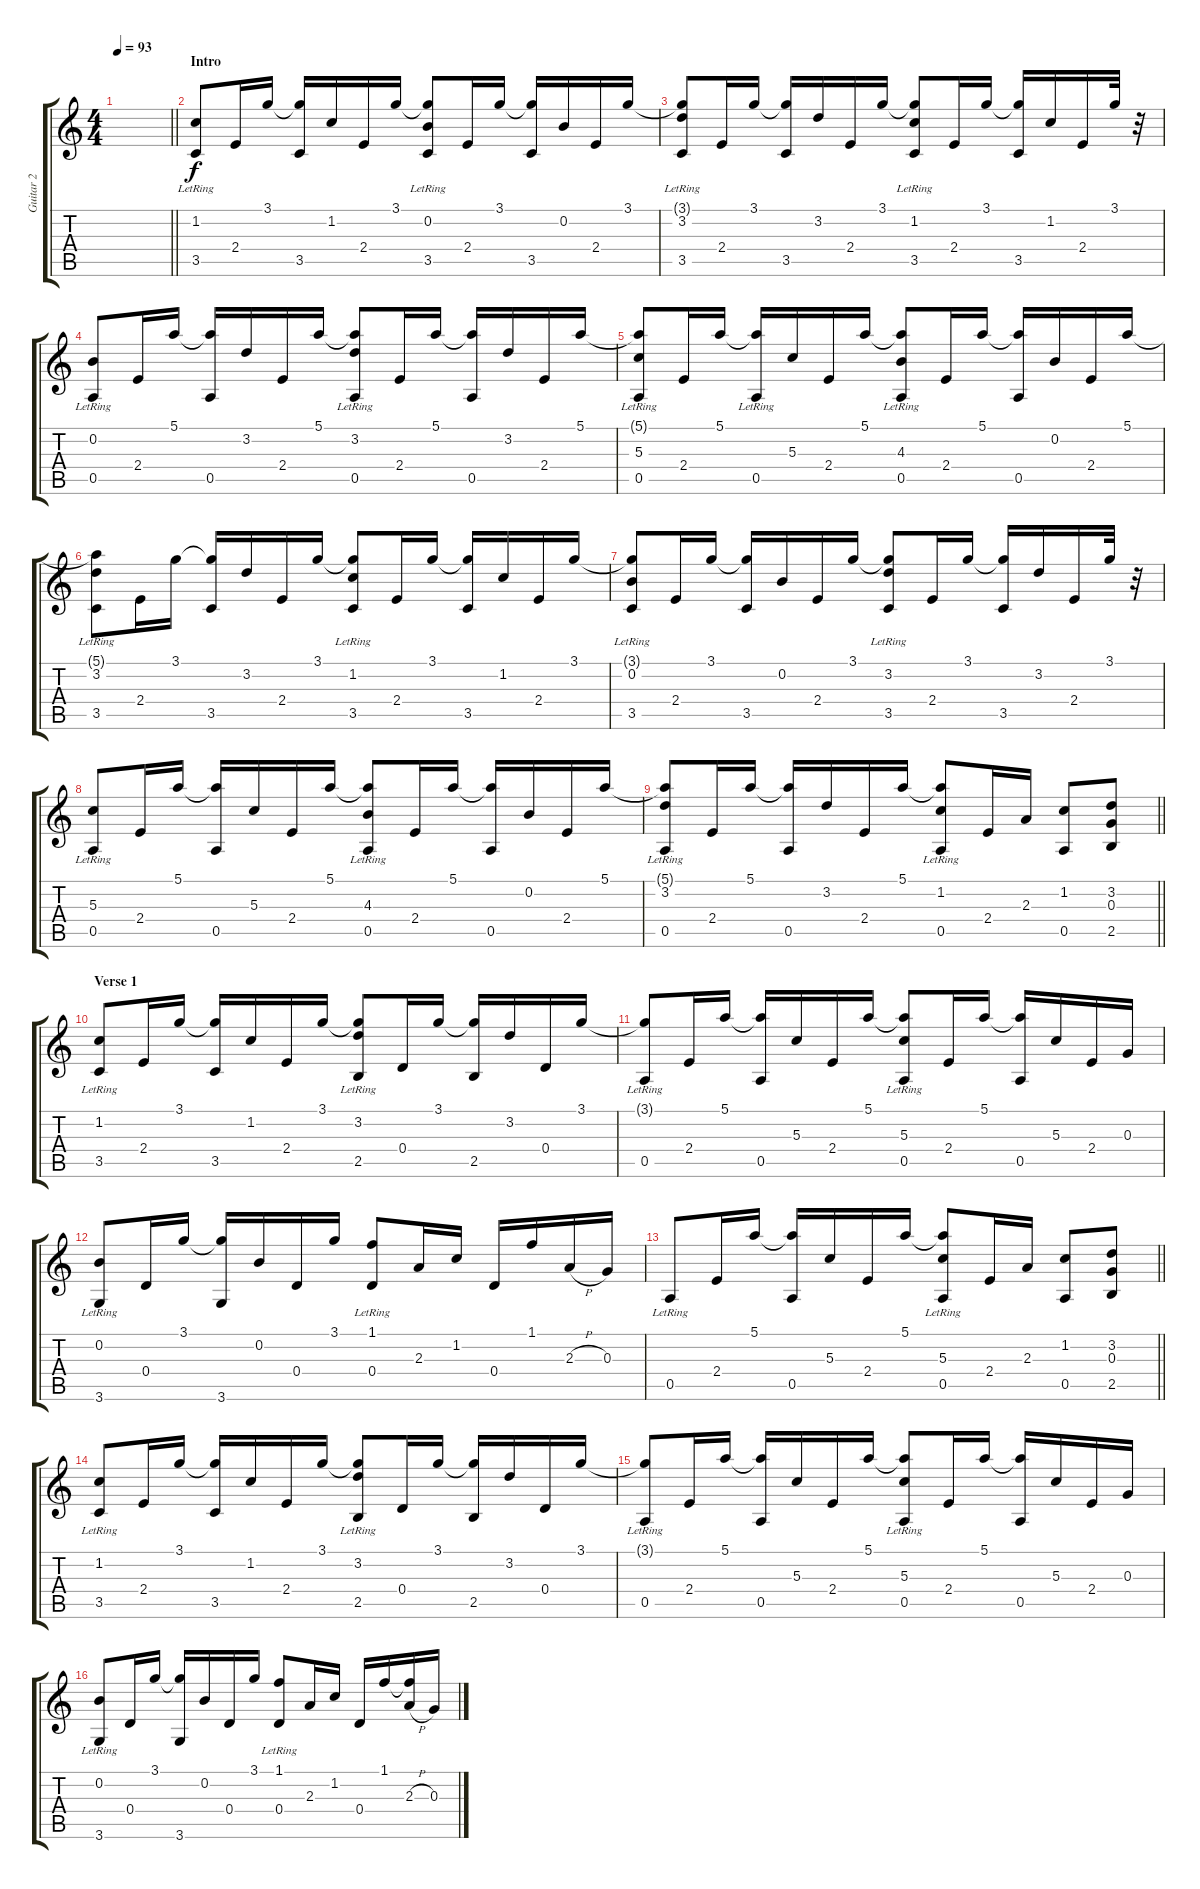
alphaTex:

\track ("Guitar 2" "Guitar 2") {instrument acousticguitarsteel}
\staff {score tabs}
\tuning (E4 B3 G3 D3 A2 E2) {hide}
\ts (4 4)
\tempo 93
\clef g2
\barLineRight lightlight
\ks c
|
\section ("" "Intro")
(1.2{lr} 3.5{lr}).8 2.4.16 3.1.16 (3.1{t} 3.5).16 1.2.16 2.4.16 3.1.16 (3.1{t} 0.2{lr} 3.5{lr}).8 2.4.16 3.1.16 (3.1{t} 3.5).16 0.2.16 2.4.16 3.1.16 |
(3.1{t} 3.2{lr} 3.5{lr}).8 2.4.16 3.1.16 (3.1{t} 3.5).16 3.2.16 2.4.16 3.1.16 (3.1{t} 1.2{lr} 3.5{lr}).8 2.4.16 3.1.16 (3.1{t} 3.5).16 1.2.16 2.4.16 3.1.32 r.32 |
(0.2{lr} 0.5{lr}).8 2.4.16 5.1.16 (5.1{t} 0.5).16 3.2.16 2.4.16 5.1.16 (5.1{t} 3.2{lr} 0.5{lr}).8 2.4.16 5.1.16 (5.1{t} 0.5).16 3.2.16 2.4.16 5.1.16 |
(5.1{t} 5.3{lr} 0.5{lr}).8 2.4.16 5.1.16 (5.1{t} 0.5{lr}).16 5.3.16 2.4.16 5.1.16 (5.1{t} 4.3{lr} 0.5{lr}).8 2.4.16 5.1.16 (5.1{t} 0.5).16 0.2.16 2.4.16 5.1.16 |
(5.1{t} 3.2{lr} 3.5{lr}).8 2.4.16 3.1.16 (3.1{t} 3.5).16 3.2.16 2.4.16 3.1.16 (3.1{t} 1.2{lr} 3.5{lr}).8 2.4.16 3.1.16 (3.1{t} 3.5).16 1.2.16 2.4.16 3.1.16 |
(3.1{t} 0.2{lr} 3.5{lr}).8 2.4.16 3.1.16 (3.1{t} 3.5).16 0.2.16 2.4.16 3.1.16 (3.1{t} 3.2{lr} 3.5{lr}).8 2.4.16 3.1.16 (3.1{t} 3.5).16 3.2.16 2.4.16 3.1.32 r.32 |
(5.3{lr} 0.5{lr}).8 2.4.16 5.1.16 (5.1{t} 0.5).16 5.3.16 2.4.16 5.1.16 (5.1{t} 4.3{lr} 0.5{lr}).8 2.4.16 5.1.16 (5.1{t} 0.5).16 0.2.16 2.4.16 5.1.16 |
\barLineRight lightlight
(5.1{t} 3.2{lr} 0.5{lr}).8 2.4.16 5.1.16 (5.1{t} 0.5).16 3.2.16 2.4.16 5.1.16 (5.1{t} 1.2 0.5{lr}).8 2.4.16 2.3.16 (1.2 0.5).8 (3.2 0.3 2.5).8 |
\section ("" "Verse 1")
(1.2{lr} 3.5{lr}).8 2.4.16 3.1.16 (3.1{t} 3.5).16 1.2.16 2.4.16 3.1.16 (3.1{t} 3.2{lr} 2.5{lr}).8 0.4.16 3.1.16 (3.1{t} 2.5).16 3.2.16 0.4.16 3.1.16 |
(3.1{t} 0.5{lr}).8 2.4.16 5.1.16 (5.1{t} 0.5).16 5.3.16 2.4.16 5.1.16 (5.1{t} 5.3{lr} 0.5{lr}).8 2.4.16 5.1.16 (5.1{t} 0.5).16 5.3.16 2.4.16 0.3.16 |
(0.2 3.6{lr}).8 0.4.16 3.1.16 (3.1{t} 3.6).16 0.2.16 0.4.16 3.1.16 (1.1{lr} 0.4{lr}).8 2.3.16 1.2.16 0.4.16 1.1.16 2.3{h}.16 0.3.16 |
\barLineRight lightlight
0.5{lr}.8 2.4.16 5.1.16 (5.1{t} 0.5).16 5.3.16 2.4.16 5.1.16 (5.1{t} 5.3{lr} 0.5{lr}).8 2.4.16 2.3.16 (1.2 0.5).8 (3.2 0.3 2.5).8 |
(1.2{lr} 3.5{lr}).8 2.4.16 3.1.16 (3.1{t} 3.5).16 1.2.16 2.4.16 3.1.16 (3.1{t} 3.2{lr} 2.5{lr}).8 0.4.16 3.1.16 (3.1{t} 2.5).16 3.2.16 0.4.16 3.1.16 |
(3.1{t} 0.5{lr}).8 2.4.16 5.1.16 (5.1{t} 0.5).16 5.3.16 2.4.16 5.1.16 (5.1{t} 5.3{lr} 0.5{lr}).8 2.4.16 5.1.16 (5.1{t} 0.5).16 5.3.16 2.4.16 0.3.16 |
(0.2 3.6{lr}).8 0.4.16 3.1.16 (3.1{t} 3.6).16 0.2.16 0.4.16 3.1.16 (1.1{lr} 0.4{lr}).8 2.3.16 1.2.16 0.4.16 1.1.16 (1.1{t} 2.3{h}).16 0.3.16
